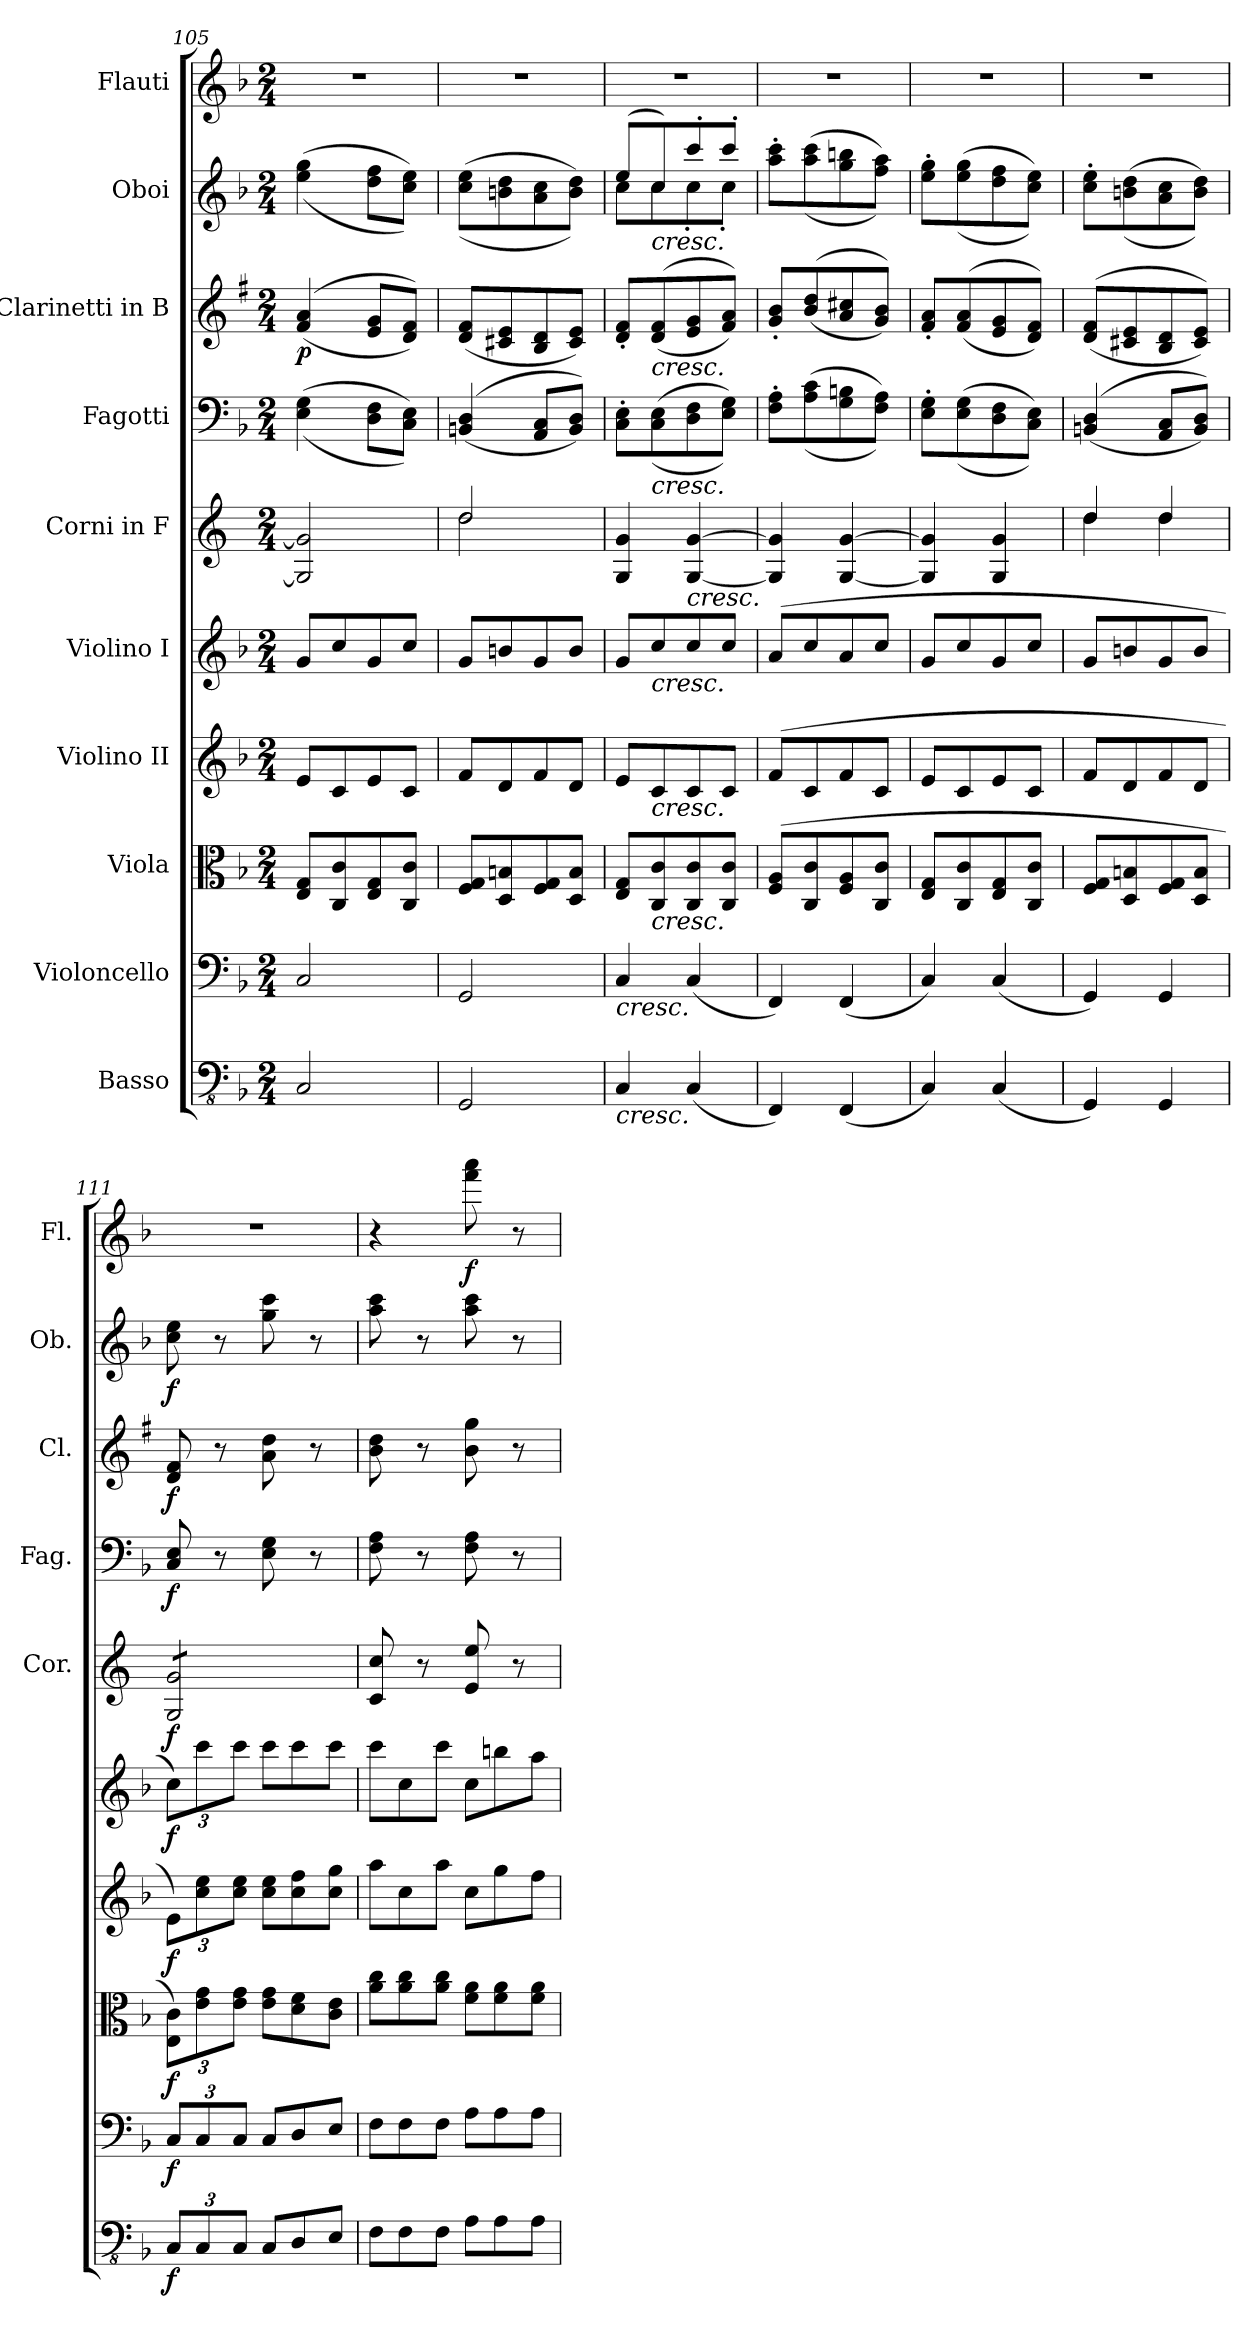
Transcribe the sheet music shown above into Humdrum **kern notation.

**kern	**dynam	**kern	**dynam	**kern	**dynam	**kern	**dynam	**kern	**dynam	**kern	**dynam	**kern	**dynam	**kern	**dynam	**kern	**dynam	**kern	**dynam
*part10	*part10	*part9	*part9	*part8	*part8	*part7	*part7	*part6	*part6	*part5	*part5	*part4	*part4	*part3	*part3	*part2	*part2	*part1	*part1
*staff10	*staff10	*staff9	*staff9	*staff8	*staff8	*staff7	*staff7	*staff6	*staff6	*staff5	*staff5	*staff4	*staff4	*staff3	*staff3	*staff2	*staff2	*staff1	*staff1
*I"Basso	*	*I"Violoncello	*	*I"Viola	*	*I"Violino II	*	*I"Violino I	*	*I"Corni in F	*	*I"Fagotti	*	*I"Clarinetti in B	*	*I"Oboi	*	*I"Flauti	*
*	*	*	*	*	*	*	*	*	*	*I'Cor.	*	*I'Fag.	*	*I'Cl.	*	*I'Ob.	*	*I'Fl.	*
*clefFv4	*	*clefF4	*	*clefC3	*	*clefG2	*	*clefG2	*	*clefG2	*	*clefF4	*	*clefG2	*	*clefG2	*	*clefG2	*
*	*	*	*	*	*	*	*	*	*	*ITrd4c7	*	*	*	*ITrd1c2	*	*	*	*	*
*k[b-]	*	*k[b-]	*	*k[b-]	*	*k[b-]	*	*k[b-]	*	*k[b-]	*	*k[b-]	*	*k[b-]	*	*k[b-]	*	*k[b-]	*
*M2/4	*	*M2/4	*	*M2/4	*	*M2/4	*	*M2/4	*	*M2/4	*	*M2/4	*	*M2/4	*	*M2/4	*	*M2/4	*
=105	=105	=105	=105	=105	=105	=105	=105	=105	=105	=105	=105	=105	=105	=105	=105	=105	=105	=105	=105
!	!	!	!	!	!	!	!	!	!	!	!	!	!	!	!LO:DY:b	!	!	!	!
2CC/	.	2C/	.	8E/ 8G/L	.	8e/L	.	8g/L	.	2C/] 2c/]	.	((4E\ 4G\	.	(>(4e/ 4g/	p	((4ee\ 4gg\	.	2r	.
.	.	.	.	8C/ 8c/	.	8c/	.	8cc/	.	.	.	.	.	.	.	.	.	.	.
.	.	.	.	8E/ 8G/	.	8e/	.	8g/	.	.	.	8D\ 8F\L	.	8d/ 8f/L	.	8dd\ 8ff\L	.	.	.
.	.	.	.	8C/ 8c/J	.	8c/J	.	8cc/J	.	.	.	8C\ 8E\J))	.	8c/ 8e/J))	.	8cc\ 8ee\J))	.	.	.
!!LO:PB:g=z
=106	=106	=106	=106	=106	=106	=106	=106	=106	=106	=106	=106	=106	=106	=106	=106	=106	=106	=106	=106
*	*	*	*	*	*	*	*	*	*	*^	*	*	*	*	*	*	*	*	*
2GGG/	.	2GG/	.	8F/ 8G/L	.	8f/L	.	8g/L	.	2g/	2g\	.	((>4BBn/ 4D/	.	(8c/ 8e/L	.	((8cc\ 8ee\L	.	2r	.
.	.	.	.	8D/ 8Bn/	.	8d/	.	8bn/	.	.	.	.	.	.	8Bn/ 8d/	.	8bn\ 8dd\	.	.	.
.	.	.	.	8F/ 8G/	.	8f/	.	8g/	.	.	.	.	8AA/ 8C/L	.	8A/ 8c/	.	8a\ 8cc\	.	.	.
.	.	.	.	8D/ 8B/J	.	8d/J	.	8b/J	.	.	.	.	8BB/ 8D/J))	.	8B/ 8d/J)	.	8b\ 8dd\J))	.	.	.
*	*	*	*	*	*	*	*	*	*	*v	*v	*	*	*	*	*	*	*	*	*
=107	=107	=107	=107	=107	=107	=107	=107	=107	=107	=107	=107	=107	=107	=107	=107	=107	=107	=107	=107
*	*	*	*	*	*	*	*	*	*	*	*	*	*	*	*	*^	*	*	*
!	!	!LO:TX:b:i:t=cresc.	!	!	!	!	!	!	!	!	!	!	!	!	!	!	!	!	!	!
!LO:TX:b:i:t=cresc.	!	!	!	!	!	!	!	!	!	!	!	!	!	!	!	!	!	!	!	!
4CC/	.	4C/	.	8E/ 8G/L	.	8e/L	.	8g/L	.	4C/ 4c/	.	8C\' 8E\'L	.	8c/' 8e/'L	.	(8ee/L	8cc\L	.	2r	.
!	!	!	!	!	!	!	!	!	!	!	!	!	!	!	!	!LO:TX:b:i:t=cresc.	!	!	!	!
!	!	!	!	!	!	!	!	!	!	!	!	!	!	!LO:TX:b:i:t=cresc.	!	!	!	!	!	!
!	!	!	!	!	!	!	!	!	!	!	!	!LO:TX:b:i:t=cresc.	!	!	!	!	!	!	!	!
!	!	!	!	!	!	!	!	!LO:TX:b:i:t=cresc.	!	!	!	!	!	!	!	!	!	!	!	!
!	!	!	!	!	!	!LO:TX:b:i:t=cresc.	!	!	!	!	!	!	!	!	!	!	!	!	!	!
!	!	!	!	!LO:TX:b:i:t=cresc.	!	!	!	!	!	!	!	!	!	!	!	!	!	!	!	!
.	.	.	.	8C/ 8c/	.	8c/	.	8cc/	.	.	.	((8C\ 8E\	.	(>(8c/ 8e/	.	8cc/)	8cc\	.	.	.
!	!	!	!	!	!	!	!	!	!	!LO:TX:b:i:t=cresc.	!	!	!	!	!	!	!	!	!	!
(4CC/	.	(4C/	.	8C/ 8c/	.	8c/	.	8cc/	.	[4C/ [4c/	.	8D\ 8F\	.	8d/ 8f/	.	8ccc'/	8cc'\	.	.	.
.	.	.	.	8C/ 8c/J	.	8c/J	.	8cc/J	.	.	.	8E\ 8G\J))	.	8e/ 8g/J))	.	8ccc'/J	8cc'\J	.	.	.
*	*	*	*	*	*	*	*	*	*	*	*	*	*	*	*	*v	*v	*	*	*
=108	=108	=108	=108	=108	=108	=108	=108	=108	=108	=108	=108	=108	=108	=108	=108	=108	=108	=108	=108
4FFF/)	.	4FF/)	.	(8F/ 8A/L	.	(8f/L	.	(8a/L	.	4C/] 4c/]	.	8F\' 8A\'L	.	8f/' 8a/'L	.	8aa\' 8ccc\'L	.	2r	.
.	.	.	.	8C/ 8c/	.	8c/	.	8cc/	.	.	.	((8A\ 8c\	.	(>(8a/ 8cc/	.	((8aa\ 8ccc\	.	.	.
(4FFF/	.	(4FF/	.	8F/ 8A/	.	8f/	.	8a/	.	[4C/ [4c/	.	8G\ 8Bn\	.	8g/ 8bn/	.	8gg\ 8bbn\	.	.	.
.	.	.	.	8C/ 8c/J	.	8c/J	.	8cc/J	.	.	.	8F\ 8A\J))	.	8f/ 8a/J))	.	8ff\ 8aa\J))	.	.	.
=109	=109	=109	=109	=109	=109	=109	=109	=109	=109	=109	=109	=109	=109	=109	=109	=109	=109	=109	=109
4CC/)	.	4C/)	.	8E/ 8G/L	.	8e/L	.	8g/L	.	4C/] 4c/]	.	8E\' 8G\'L	.	8e/' 8g/'L	.	8ee\' 8gg\'L	.	2r	.
.	.	.	.	8C/ 8c/	.	8c/	.	8cc/	.	.	.	((8E\ 8G\	.	(>(8e/ 8g/	.	((8ee\ 8gg\	.	.	.
(4CC/	.	(4C/	.	8E/ 8G/	.	8e/	.	8g/	.	4C/ 4c/	.	8D\ 8F\	.	8d/ 8f/	.	8dd\ 8ff\	.	.	.
.	.	.	.	8C/ 8c/J	.	8c/J	.	8cc/J	.	.	.	8C\ 8E\J))	.	8c/ 8e/J))	.	8cc\ 8ee\J))	.	.	.
=110	=110	=110	=110	=110	=110	=110	=110	=110	=110	=110	=110	=110	=110	=110	=110	=110	=110	=110	=110
*	*	*	*	*	*	*	*	*	*	*^	*	*	*	*	*	*	*	*	*
4GGG/)	.	4GG/)	.	8F/ 8G/L	.	8f/L	.	8g/L	.	4g/	4g\	.	((>4BBn/ 4D/	.	(>(8c/ 8e/L	.	8cc\' 8ee\'L	.	2r	.
.	.	.	.	8D/ 8Bn/	.	8d/	.	8bn/	.	.	.	.	.	.	8Bn/ 8d/	.	((8bn\ 8dd\	.	.	.
4GGG/	.	4GG/	.	8F/ 8G/	.	8f/	.	8g/	.	4g/	4g\	.	8AA/ 8C/L	.	8A/ 8c/	.	8a\ 8cc\	.	.	.
.	.	.	.	8D/ 8B/J	.	8d/J	.	8b/J	.	.	.	.	8BB/ 8D/J))	.	8B/ 8d/J))	.	8b\ 8dd\J))	.	.	.
*	*	*	*	*	*	*	*	*	*	*v	*v	*	*	*	*	*	*	*	*	*
=111	=111	=111	=111	=111	=111	=111	=111	=111	=111	=111	=111	=111	=111	=111	=111	=111	=111	=111	=111
*Xbrackettup	*	*Xbrackettup	*	*Xbrackettup	*	*Xbrackettup	*	*Xbrackettup	*	*	*	*	*	*	*	*	*	*	*
!	!LO:DY:b	!	!LO:DY:b	!	!LO:DY:b	!	!LO:DY:b	!	!LO:DY:b	!	!LO:DY:b	!	!LO:DY:b	!	!LO:DY:b	!	!LO:DY:b	!	!
*	*	*	*	*	*	*	*	*	*	*tremolo	*	*	*	*	*	*	*	*	*
12CC/L	f	12C/L	f	12E\ 12c\L)	f	12e\L)	f	12cc\L)	f	12C/ 12c/L	f	8C/ 8E/	f	8c/ 8e/	f	8cc\ 8ee\	f	2r	.
12CC/	.	12C/	.	12e\ 12g\	.	12cc\ 12ee\	.	12ccc\	.	12C/ 12c/	.	.	.	.	.	.	.	.	.
.	.	.	.	.	.	.	.	.	.	.	.	8r	.	8r	.	8r	.	.	.
12CC/J	.	12C/J	.	12e\ 12g\J	.	12cc\ 12ee\J	.	12ccc\J	.	12C/ 12c/	.	.	.	.	.	.	.	.	.
*Xtuplet	*	*Xtuplet	*	*Xtuplet	*	*Xtuplet	*	*Xtuplet	*	*	*	*	*	*	*	*	*	*	*
12CC/L	.	12C/L	.	12e\ 12g\L	.	12cc\ 12ee\L	.	12ccc\L	.	12C/ 12c/	.	8E\ 8G\	.	8g\ 8cc\	.	8gg\ 8ccc\	.	.	.
12DD/	.	12D/	.	12d\ 12f\	.	12cc\ 12ff\	.	12ccc\	.	12C/ 12c/	.	.	.	.	.	.	.	.	.
.	.	.	.	.	.	.	.	.	.	.	.	8r	.	8r	.	8r	.	.	.
12EE/J	.	12E/J	.	12c\ 12e\J	.	12cc\ 12gg\J	.	12ccc\J	.	12C/ 12c/J	.	.	.	.	.	.	.	.	.
*	*	*	*	*	*	*	*	*	*	*Xtremolo	*	*	*	*	*	*	*	*	*
=112	=112	=112	=112	=112	=112	=112	=112	=112	=112	=112	=112	=112	=112	=112	=112	=112	=112	=112	=112
12FF\L	.	12F\L	.	12a\ 12cc\L	.	12aa\L	.	12ccc\L	.	8F/ 8f/	.	8F\ 8A\	.	8a\ 8cc\	.	8aa\ 8ccc\	.	4r	.
12FF\	.	12F\	.	12a\ 12cc\	.	12cc\	.	12cc\	.	.	.	.	.	.	.	.	.	.	.
.	.	.	.	.	.	.	.	.	.	8r	.	8r	.	8r	.	8r	.	.	.
12FF\J	.	12F\J	.	12a\ 12cc\J	.	12aa\J	.	12ccc\J	.	.	.	.	.	.	.	.	.	.	.
!	!	!	!	!	!	!	!	!	!	!	!	!	!	!	!	!	!	!	!LO:DY:b
12AA\L	.	12A\L	.	12f\ 12a\L	.	12cc\L	.	12cc\L	.	8A/ 8a/	.	8F\ 8A\	.	8a\ 8ff\	.	8aa\ 8ccc\	.	8fff\ 8aaa\	f
12AA\	.	12A\	.	12f\ 12a\	.	12gg\	.	12bbn\	.	.	.	.	.	.	.	.	.	.	.
.	.	.	.	.	.	.	.	.	.	8r	.	8r	.	8r	.	8r	.	8r	.
12AA\J	.	12A\J	.	12f\ 12a\J	.	12ff\J	.	12aa\J	.	.	.	.	.	.	.	.	.	.	.
=	=	=	=	=	=	=	=	=	=	=	=	=	=	=	=	=	=	=	=
*-	*-	*-	*-	*-	*-	*-	*-	*-	*-	*-	*-	*-	*-	*-	*-	*-	*-	*-	*-
